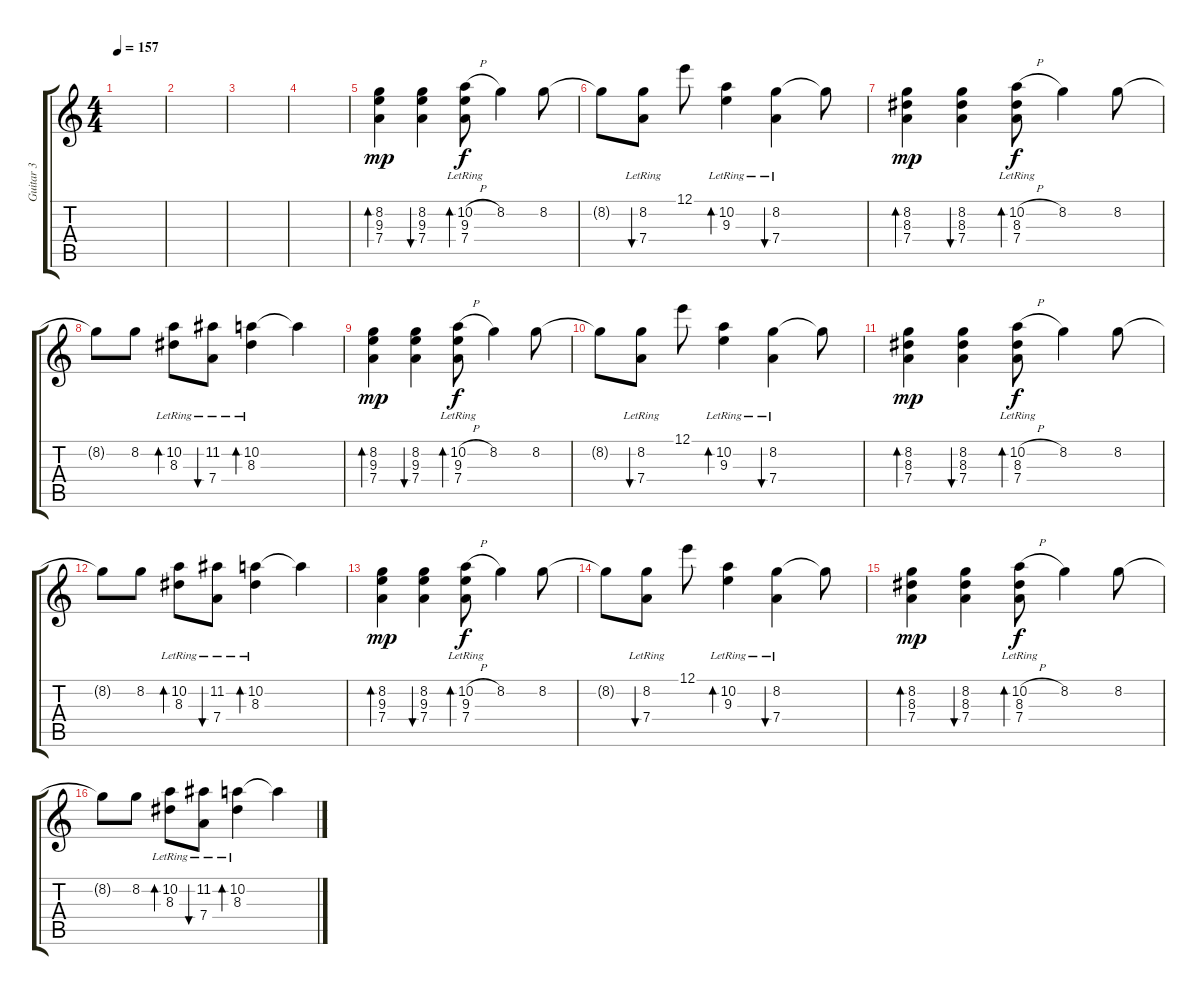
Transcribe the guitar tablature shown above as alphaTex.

\track ("Guitar 3" "Guitar 3") {instrument acousticguitarsteel}
\staff {score tabs}
\tuning (E4 B3 G3 D3 A2 E2) {hide}
\ts (4 4)
\tempo 157
\clef g2
\ks c
|
|
|
|
(8.2 9.3 7.4).4{bd 240 dy mp volume 7 instrument acousticguitarsteel} (8.2 9.3 7.4).4{bu 240} (10.2{h} 9.3{lr} 7.4{lr}).8{bd 240 dy f} 8.2.4 8.2.8 |
8.2{t}.8 (8.2{lr} 7.4{lr}).8{bu 240} 12.1.8 (10.2 9.3{lr}).4{bd 240} (8.2 7.4{lr}).4{bu 240} 8.2{t}.8 |
(8.2 8.3 7.4).4{bd 240 dy mp} (8.2 8.3 7.4).4{bu 240} (10.2{h} 8.3{lr} 7.4{lr}).8{bd 240 dy f} 8.2.4 8.2.8 |
8.2{t}.8 8.2.8 (10.2 8.3{lr}).8{bd 240} (11.2 7.4{lr}).8{bu 240} (10.2 8.3{lr}).4{bd 240} 10.2{t}.4 |
(8.2 9.3 7.4).4{bd 240 dy mp volume 7 instrument acousticguitarsteel} (8.2 9.3 7.4).4{bu 240} (10.2{h} 9.3{lr} 7.4{lr}).8{bd 240 dy f} 8.2.4 8.2.8 |
8.2{t}.8 (8.2{lr} 7.4{lr}).8{bu 240} 12.1.8 (10.2 9.3{lr}).4{bd 240} (8.2 7.4{lr}).4{bu 240} 8.2{t}.8 |
(8.2 8.3 7.4).4{bd 240 dy mp} (8.2 8.3 7.4).4{bu 240} (10.2{h} 8.3{lr} 7.4{lr}).8{bd 240 dy f} 8.2.4 8.2.8 |
8.2{t}.8 8.2.8 (10.2 8.3{lr}).8{bd 240} (11.2 7.4{lr}).8{bu 240} (10.2 8.3{lr}).4{bd 240} 10.2{t}.4 |
(8.2 9.3 7.4).4{bd 240 dy mp volume 9 instrument acousticguitarsteel} (8.2 9.3 7.4).4{bu 240} (10.2{h} 9.3{lr} 7.4{lr}).8{bd 240 dy f} 8.2.4 8.2.8 |
8.2{t}.8 (8.2{lr} 7.4{lr}).8{bu 240} 12.1.8 (10.2 9.3{lr}).4{bd 240} (8.2 7.4{lr}).4{bu 240} 8.2{t}.8 |
(8.2 8.3 7.4).4{bd 240 dy mp} (8.2 8.3 7.4).4{bu 240} (10.2{h} 8.3{lr} 7.4{lr}).8{bd 240 dy f} 8.2.4 8.2.8 |
8.2{t}.8 8.2.8 (10.2 8.3{lr}).8{bd 240} (11.2 7.4{lr}).8{bu 240} (10.2 8.3{lr}).4{bd 240} 10.2{t}.4
